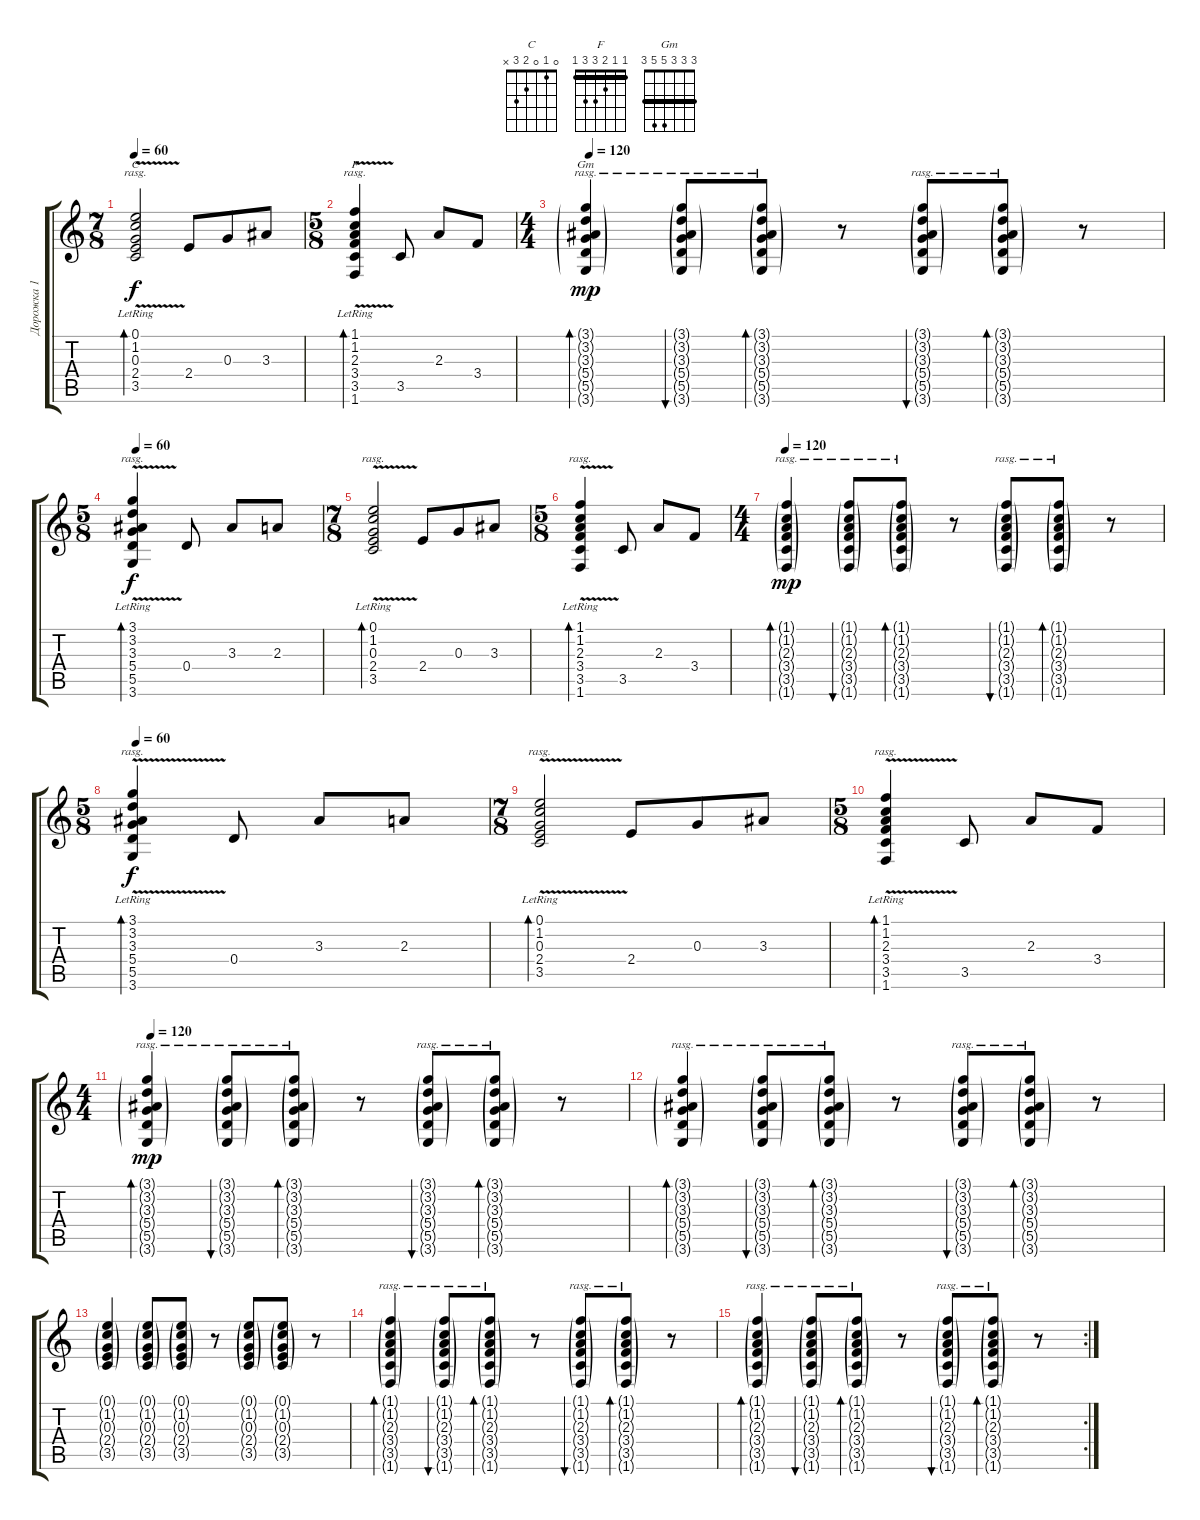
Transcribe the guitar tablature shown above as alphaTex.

\track ("Дорожка 1" "Дорожка 1") {instrument acousticguitarsteel}
\staff {score tabs}
\tuning (E4 B3 G3 D3 A2 E2) {hide}
\chord ("C" 0 1 0 2 3 x)
\chord ("F" 1 1 2 3 3 1) {barre 1}
\chord ("Gm" 3 3 3 5 5 3) {barre 3}
\ts (7 8)
\tempo 60
\clef g2
\ks c
(0.1 1.2 0.3 2.4{v lr} 3.5).2{bd 120 ch "C" rasg ii dy f} 2.4.8 0.3.8 3.3.8 |
\ts (5 8)
(1.1 1.2 2.3{v} 3.4{lr} 3.5 1.6).4{bd 60 ch "F" rasg ii} 3.5.8 2.3.8 3.4.8 |
\ts (4 4)
\tempo 120
(3.1{g} 3.2{g} 3.3{g} 5.4{g} 5.5{g} 3.6{g}).4{bd 120 ch "Gm" rasg ii dy mp} (3.1{g} 3.2{g} 3.3{g} 5.4{g} 5.5{g} 3.6{g}).8{bu 120 rasg ii beam merge} (3.1{g} 3.2{g} 3.3{g} 5.4{g} 5.5{g} 3.6{g}).8{bd 120 rasg ii} r.8{beam split} (3.1{g} 3.2{g} 3.3{g} 5.4{g} 5.5{g} 3.6{g}).8{bu 120 rasg ii beam merge} (3.1{g} 3.2{g} 3.3{g} 5.4{g} 5.5{g} 3.6{g}).8{bd 120 rasg ii} r.8 |
\ts (5 8)
\tempo 60
(3.1 3.2 3.3{lr} 5.4{v} 5.5 3.6).4{bd 120 rasg ii dy f} 0.4.8{beam split} 3.3.8{beam merge} 2.3.8 |
\ts (7 8)
(0.1 1.2 0.3 2.4{v lr} 3.5).2{bd 120 rasg ii} 2.4.8 0.3.8{beam merge} 3.3.8 |
\ts (5 8)
(1.1 1.2 2.3{v} 3.4{lr} 3.5 1.6).4{bd 60 rasg ii} 3.5.8 2.3.8 3.4.8 |
\ts (4 4)
\tempo 120
(1.1{g} 1.2{g} 2.3{g} 3.4{g} 3.5{g} 1.6{g}).4{bd 60 rasg ii dy mp} (1.1{g} 1.2{g} 2.3{g} 3.4{g} 3.5{g} 1.6{g}).8{bu 60 rasg ii} (1.1{g} 1.2{g} 2.3{g} 3.4{g} 3.5{g} 1.6{g}).8{bd 60 rasg ii} r.8 (1.1{g} 1.2{g} 2.3{g} 3.4{g} 3.5{g} 1.6{g}).8{bu 120 rasg ii beam merge} (1.1{g} 1.2{g} 2.3{g} 3.4{g} 3.5{g} 1.6{g}).8{bd 120 rasg ii} r.8 |
\ts (5 8)
\tempo 60
(3.1 3.2 3.3{lr} 5.4{v} 5.5 3.6).4{bd 120 rasg ii dy f} 0.4.8{beam split} 3.3.8{beam merge} 2.3.8 |
\ts (7 8)
(0.1 1.2 0.3 2.4{v lr} 3.5).2{bd 120 rasg ii} 2.4.8 0.3.8{beam merge} 3.3.8 |
\ts (5 8)
(1.1 1.2 2.3{v} 3.4{lr} 3.5 1.6).4{bd 60 rasg ii} 3.5.8{beam split} 2.3.8{beam merge} 3.4.8 |
\ts (4 4)
\tempo 120
(3.1{g} 3.2{g} 3.3{g} 5.4{g} 5.5{g} 3.6{g}).4{bd 120 rasg ii dy mp} (3.1{g} 3.2{g} 3.3{g} 5.4{g} 5.5{g} 3.6{g}).8{bu 120 rasg ii beam merge} (3.1{g} 3.2{g} 3.3{g} 5.4{g} 5.5{g} 3.6{g}).8{bd 120 rasg ii} r.8{beam split} (3.1{g} 3.2{g} 3.3{g} 5.4{g} 5.5{g} 3.6{g}).8{bu 120 rasg ii beam merge} (3.1{g} 3.2{g} 3.3{g} 5.4{g} 5.5{g} 3.6{g}).8{bd 120 rasg ii} r.8 |
(3.1{g} 3.2{g} 3.3{g} 5.4{g} 5.5{g} 3.6{g}).4{bd 120 rasg ii} (3.1{g} 3.2{g} 3.3{g} 5.4{g} 5.5{g} 3.6{g}).8{bu 120 rasg ii beam merge} (3.1{g} 3.2{g} 3.3{g} 5.4{g} 5.5{g} 3.6{g}).8{bd 120 rasg ii} r.8{beam split} (3.1{g} 3.2{g} 3.3{g} 5.4{g} 5.5{g} 3.6{g}).8{bu 120 rasg ii beam merge} (3.1{g} 3.2{g} 3.3{g} 5.4{g} 5.5{g} 3.6{g}).8{bd 120 rasg ii} r.8 |
(0.1{g} 1.2{g} 0.3{g} 2.4{g} 3.5{g}).4 (0.1{g} 1.2{g} 0.3{g} 2.4{g} 3.5{g}).8 (0.1{g} 1.2{g} 0.3{g} 2.4{g} 3.5{g}).8 r.8 (0.1{g} 1.2{g} 0.3{g} 2.4{g} 3.5{g}).8{beam merge} (0.1{g} 1.2{g} 0.3{g} 2.4{g} 3.5{g}).8 r.8 |
(1.1{g} 1.2{g} 2.3{g} 3.4{g} 3.5{g} 1.6{g}).4{bd 60 rasg ii} (1.1{g} 1.2{g} 2.3{g} 3.4{g} 3.5{g} 1.6{g}).8{bu 60 rasg ii} (1.1{g} 1.2{g} 2.3{g} 3.4{g} 3.5{g} 1.6{g}).8{bd 60 rasg ii} r.8 (1.1{g} 1.2{g} 2.3{g} 3.4{g} 3.5{g} 1.6{g}).8{bu 120 rasg ii beam merge} (1.1{g} 1.2{g} 2.3{g} 3.4{g} 3.5{g} 1.6{g}).8{bd 120 rasg ii} r.8 |
\rc 2
(1.1{g} 1.2{g} 2.3{g} 3.4{g} 3.5{g} 1.6{g}).4{bd 60 rasg ii} (1.1{g} 1.2{g} 2.3{g} 3.4{g} 3.5{g} 1.6{g}).8{bu 60 rasg ii} (1.1{g} 1.2{g} 2.3{g} 3.4{g} 3.5{g} 1.6{g}).8{bd 60 rasg ii} r.8 (1.1{g} 1.2{g} 2.3{g} 3.4{g} 3.5{g} 1.6{g}).8{bu 120 rasg ii beam merge} (1.1{g} 1.2{g} 2.3{g} 3.4{g} 3.5{g} 1.6{g}).8{bd 120 rasg ii} r.8
